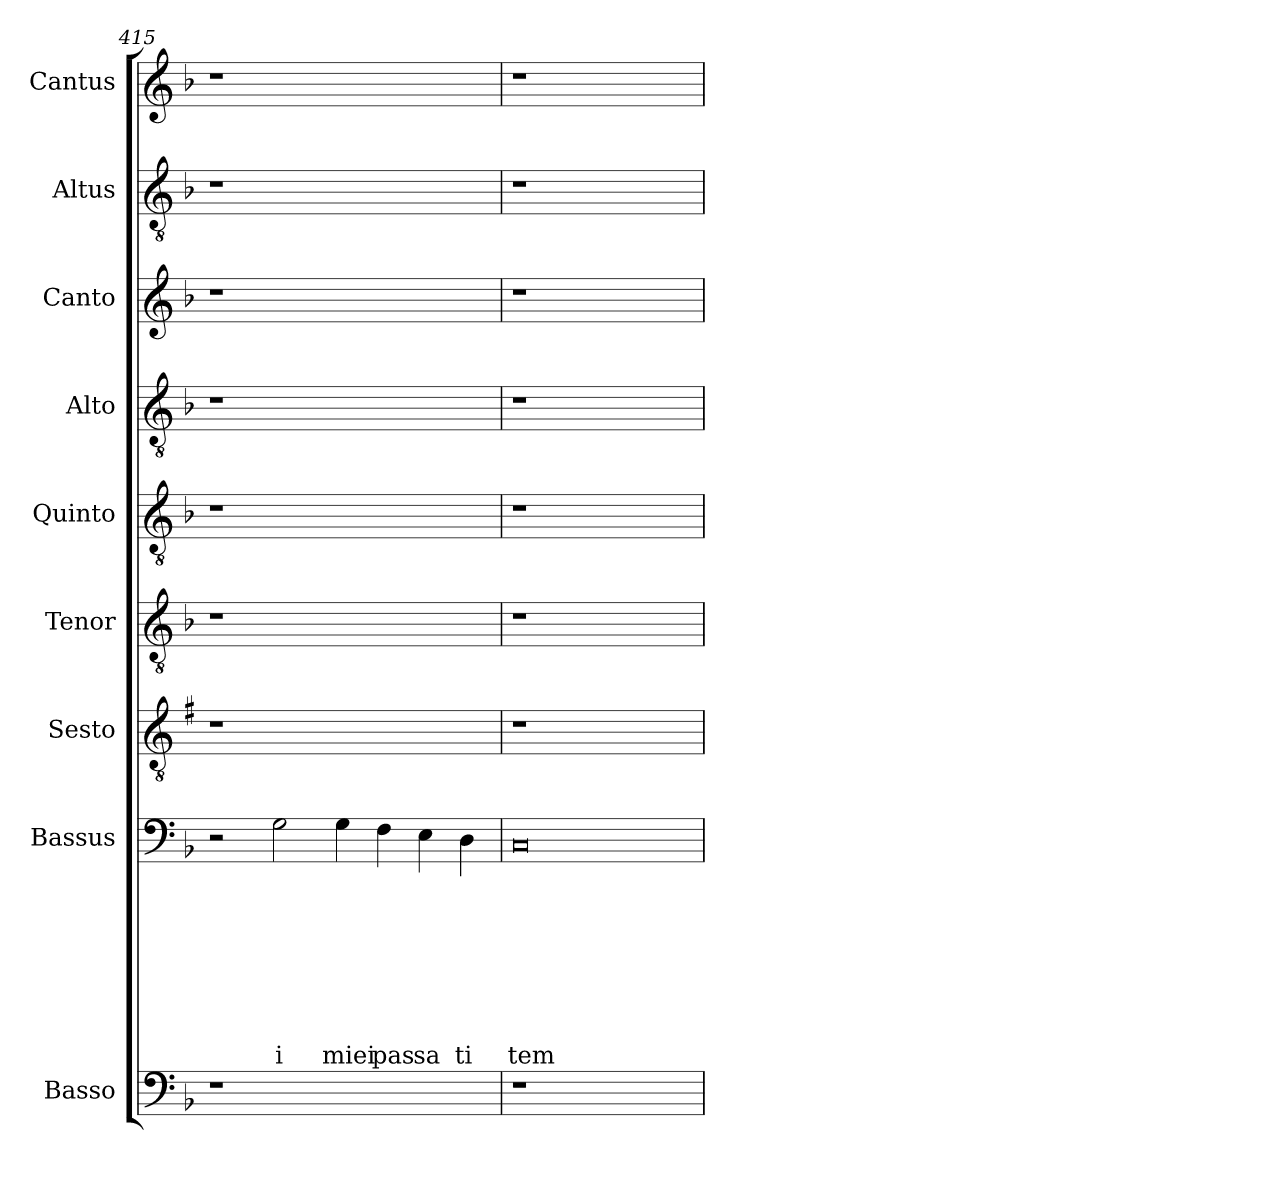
**kern	**kern	**text	**text	**text	**text	**text	**text	**text	**text	**kern	**kern	**kern	**kern	**kern	**kern	**kern
*part9	*part8	*part8	*part8	*part8	*part8	*part8	*part8	*part8	*part8	*part7	*part6	*part5	*part4	*part3	*part2	*part1
*staff9	*staff8	*staff8	*staff8	*staff8	*staff8	*staff8	*staff8	*staff8	*staff8	*staff7	*staff6	*staff5	*staff4	*staff3	*staff2	*staff1
*I"Basso	*I"Bassus	*	*	*	*	*	*	*	*	*I"Sesto	*I"Tenor	*I"Quinto	*I"Alto	*I"Canto	*I"Altus	*I"Cantus
*	*	*	*	*	*	*	*	*	*	*I'Sesto	*I'Tenor	*I'Quinto	*I'Alto	*I'Canto	*I'Altus	*I'Cantus
*clefF4	*clefF4	*	*	*	*	*	*	*	*	*clefGv2	*clefGv2	*clefGv2	*clefGv2	*clefG2	*clefGv2	*clefG2
*k[b-]	*k[b-]	*	*	*	*	*	*	*	*	*k[f#]	*k[b-]	*k[b-]	*k[b-]	*k[b-]	*k[b-]	*k[b-]
*F:	*F:	*	*	*	*	*	*	*	*	*G:	*F:	*F:	*F:	*F:	*F:	*F:
=415	=415	=415	=415	=415	=415	=415	=415	=415	=415	=415	=415	=415	=415	=415	=415	=415
1r	2r	.	.	.	.	.	.	.	.	1r	1r	1r	1r	1r	1r	1r
!	!	!	!	!	!	!	!	!	!LO:LY:b	!	!	!	!	!	!	!
.	2G\	.	.	.	.	.	.	.	i	.	.	.	.	.	.	.
!	!	!	!	!	!	!	!	!	!LO:LY:b	!	!	!	!	!	!	!
1ryy	4G\	.	.	.	.	.	.	.	miei	1ryy	1ryy	1ryy	1ryy	1ryy	1ryy	1ryy
!	!	!	!	!	!	!	!	!	!LO:LY:b	!	!	!	!	!	!	!
.	4F\	.	.	.	.	.	.	.	pas	.	.	.	.	.	.	.
!	!	!	!	!	!	!	!	!	!LO:LY:b	!	!	!	!	!	!	!
.	4E\	.	.	.	.	.	.	.	sa	.	.	.	.	.	.	.
!	!	!	!	!	!	!	!	!	!LO:LY:b	!	!	!	!	!	!	!
.	4D\	.	.	.	.	.	.	.	ti	.	.	.	.	.	.	.
=416	=416	=416	=416	=416	=416	=416	=416	=416	=416	=416	=416	=416	=416	=416	=416	=416
!	!	!	!	!	!	!	!	!	!LO:LY:b	!	!	!	!	!	!	!
1r	0C	.	.	.	.	.	.	.	tem	1r	1r	1r	1r	1r	1r	1r
1ryy	.	.	.	.	.	.	.	.	.	1ryy	1ryy	1ryy	1ryy	1ryy	1ryy	1ryy
=	=	=	=	=	=	=	=	=	=	=	=	=	=	=	=	=
*-	*-	*-	*-	*-	*-	*-	*-	*-	*-	*-	*-	*-	*-	*-	*-	*-
